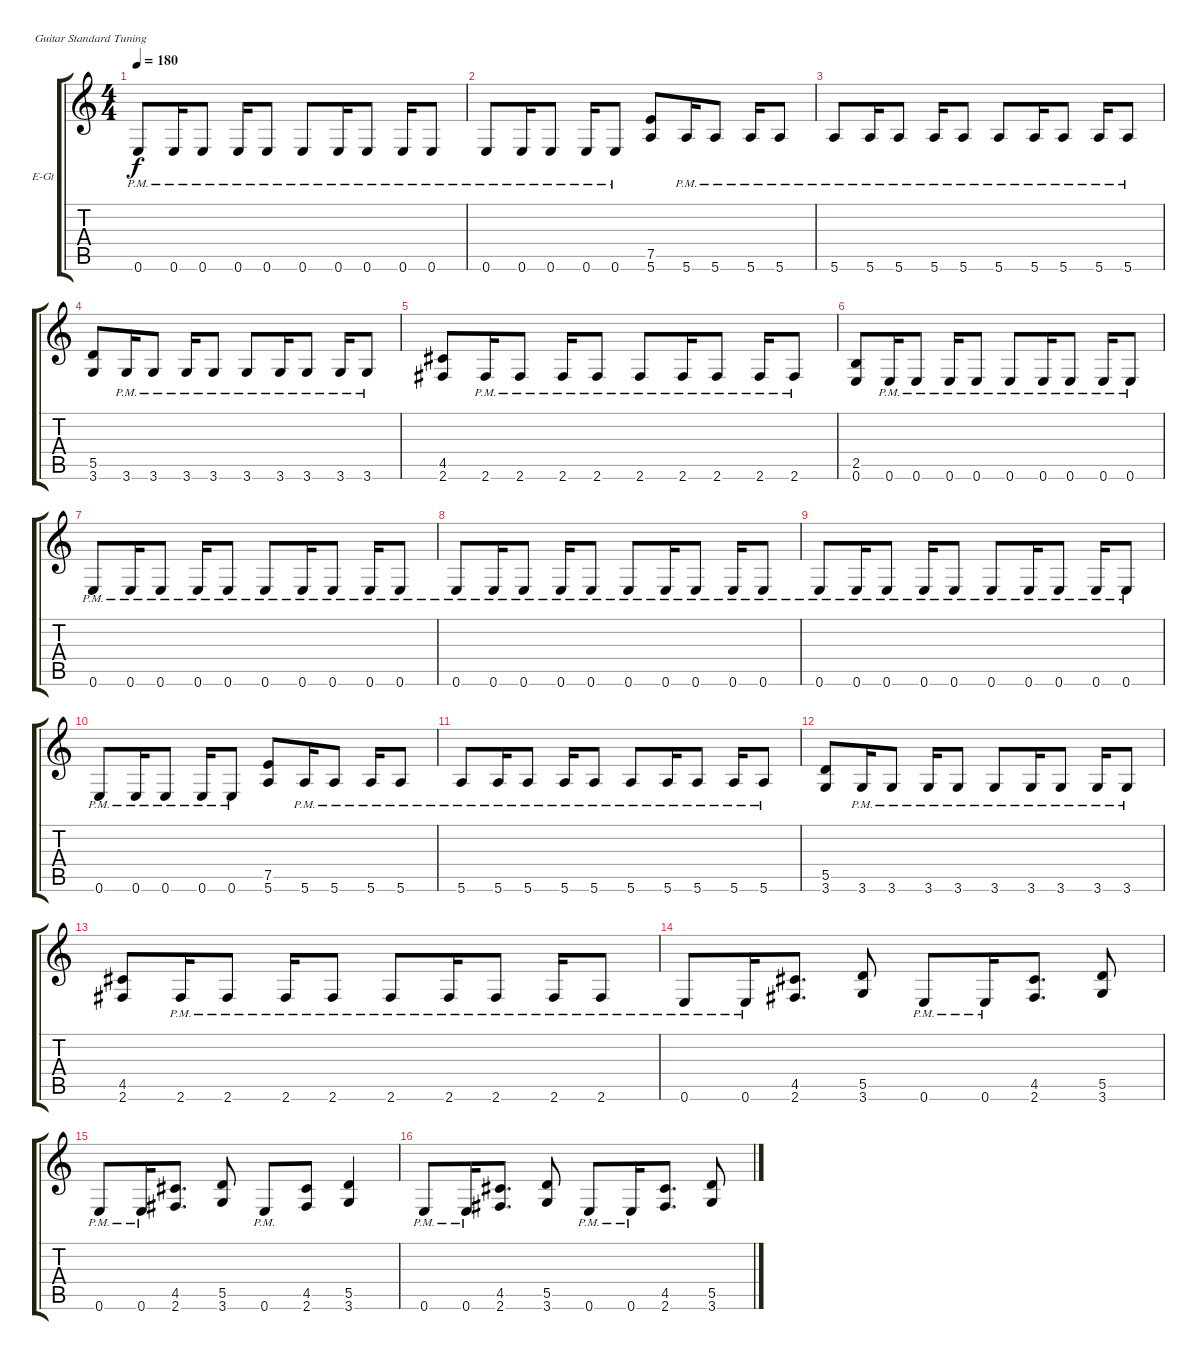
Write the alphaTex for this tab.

\bracketExtendMode groupsimilarinstruments
\firstSystemTrackNameOrientation horizontal
\otherSystemsTrackNameOrientation horizontal
\track ("Rhythm L" "E-Gt") {instrument distortionguitar}
\staff {score tabs}
\tuning (E4 B3 G3 D3 A2 E2)
\ts (4 4)
\tempo 180
\clef g2
\scale
1.03909
\ks c
0.6{pm}.8{dy f} 0.6{pm}.16 0.6{pm}.8 0.6{pm}.16 0.6{pm}.8 0.6{pm}.8 0.6{pm}.16 0.6{pm}.8 0.6{pm}.16 0.6{pm}.8 |
\scale
0.960908 0.6{pm}.8 0.6{pm}.16 0.6{pm}.8 0.6{pm}.16 0.6{pm}.8 (7.5 5.6).8 5.6{pm}.16 5.6{pm}.8 5.6{pm}.16 5.6{pm}.8 |
\scale
1.03909 5.6{pm}.8 5.6{pm}.16 5.6{pm}.8 5.6{pm}.16 5.6{pm}.8 5.6{pm}.8 5.6{pm}.16 5.6{pm}.8 5.6{pm}.16 5.6{pm}.8 |
\scale
0.960908 (5.5 3.6).8 3.6{pm}.16 3.6{pm}.8 3.6{pm}.16 3.6{pm}.8 3.6{pm}.8 3.6{pm}.16 3.6{pm}.8 3.6{pm}.16 3.6{pm}.8 |
\scale
1.03909 (4.5 2.6).8 2.6{pm}.16 2.6{pm}.8 2.6{pm}.16 2.6{pm}.8 2.6{pm}.8 2.6{pm}.16 2.6{pm}.8 2.6{pm}.16 2.6{pm}.8 |
\scale
0.960908 (2.5 0.6).8 0.6{pm}.16 0.6{pm}.8 0.6{pm}.16 0.6{pm}.8 0.6{pm}.8 0.6{pm}.16 0.6{pm}.8 0.6{pm}.16 0.6{pm}.8 |
\scale
1.03909 0.6{pm}.8 0.6{pm}.16 0.6{pm}.8 0.6{pm}.16 0.6{pm}.8 0.6{pm}.8 0.6{pm}.16 0.6{pm}.8 0.6{pm}.16 0.6{pm}.8 |
\scale
0.960908 0.6{pm}.8 0.6{pm}.16 0.6{pm}.8 0.6{pm}.16 0.6{pm}.8 0.6{pm}.8 0.6{pm}.16 0.6{pm}.8 0.6{pm}.16 0.6{pm}.8 |
\scale
1.03909 0.6{pm}.8 0.6{pm}.16 0.6{pm}.8 0.6{pm}.16 0.6{pm}.8 0.6{pm}.8 0.6{pm}.16 0.6{pm}.8 0.6{pm}.16 0.6{pm}.8 |
\scale
0.960908 0.6{pm}.8 0.6{pm}.16 0.6{pm}.8 0.6{pm}.16 0.6{pm}.8 (7.5 5.6).8 5.6{pm}.16 5.6{pm}.8 5.6{pm}.16 5.6{pm}.8 |
\scale
1.03909 5.6{pm}.8 5.6{pm}.16 5.6{pm}.8 5.6{pm}.16 5.6{pm}.8 5.6{pm}.8 5.6{pm}.16 5.6{pm}.8 5.6{pm}.16 5.6{pm}.8 |
\scale
0.960908 (5.5 3.6).8 3.6{pm}.16 3.6{pm}.8 3.6{pm}.16 3.6{pm}.8 3.6{pm}.8 3.6{pm}.16 3.6{pm}.8 3.6{pm}.16 3.6{pm}.8 |
\scale
1.03909 (4.5 2.6).8 2.6{pm}.16 2.6{pm}.8 2.6{pm}.16 2.6{pm}.8 2.6{pm}.8 2.6{pm}.16 2.6{pm}.8 2.6{pm}.16 2.6{pm}.8 |
\scale
0.960908 0.6{pm}.8 0.6{pm}.16 (4.5 2.6).8{d} (5.5 3.6).8 0.6{pm}.8 0.6{pm}.16 (4.5 2.6).8{d} (5.5 3.6).8 |
\scale
1.03909 0.6{pm}.8 0.6{pm}.16 (4.5 2.6).8{d} (5.5 3.6).8 0.6{pm}.8 (4.5 2.6).8 (5.5 3.6).4 |
\scale
0.960908 0.6{pm}.8 0.6{pm}.16 (4.5 2.6).8{d} (5.5 3.6).8 0.6{pm}.8 0.6{pm}.16 (4.5 2.6).8{d} (5.5 3.6).8
